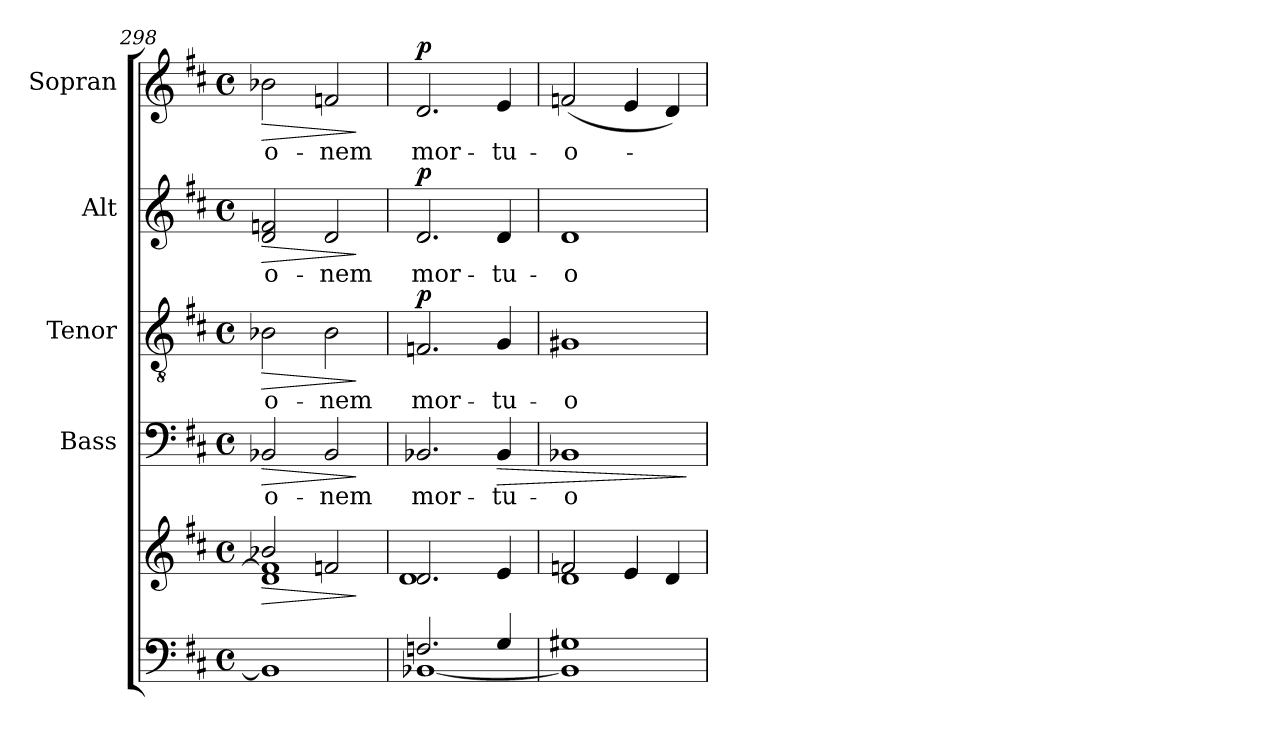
**kern	**kern	**dynam	**kern	**text	**dynam	**kern	**text	**dynam	**kern	**text	**dynam	**kern	**text	**dynam
*part5	*part5	*part5	*part4	*part4	*part4	*part3	*part3	*part3	*part2	*part2	*part2	*part1	*part1	*part1
*staff6	*staff5	*staff5/6	*staff4	*staff4	*staff4	*staff3	*staff3	*staff3	*staff2	*staff2	*staff2	*staff1	*staff1	*staff1
*	*	*	*I"Bass	*	*	*I"Tenor	*	*	*I"Alt	*	*	*I"Sopran	*	*
*	*	*	*I'B.	*	*	*I'T.	*	*	*I'A.	*	*	*I'S.	*	*
*clefF4	*clefG2	*	*clefF4	*	*	*clefGv2	*	*	*clefG2	*	*	*clefG2	*	*
*k[f#c#]	*k[f#c#]	*	*k[f#c#]	*	*	*k[f#c#]	*	*	*k[f#c#]	*	*	*k[f#c#]	*	*
*D:	*D:	*	*D:	*	*	*D:	*	*	*D:	*	*	*D:	*	*
*M4/4	*M4/4	*	*M4/4	*	*	*M4/4	*	*	*M4/4	*	*	*M4/4	*	*
*met(c)	*met(c)	*	*met(c)	*	*	*met(c)	*	*	*met(c)	*	*	*met(c)	*	*
=298	=298	=298	=298	=298	=298	=298	=298	=298	=298	=298	=298	=298	=298	=298
!	!	!LO:HP:b	!	!LO:LY:b	!LO:HP:b	!	!LO:LY:b	!LO:HP:b	!	!LO:LY:b	!LO:HP:b	!	!LO:LY:b	!LO:HP:b
*	*^	*	*	*	*	*	*	*	*	*	*	*	*	*
1BB-]	2b-X/	1d 1f]	>	2BB-X/	-o-	>	2B-X\	-o-	>	2d/ 2fn/	-o-	>	2b-X\	-o-	>
!	!	!	!	!	!LO:LY:b	!	!	!LO:LY:b	!	!	!LO:LY:b	!	!	!LO:LY:b	!
.	2fn/	.	.	2BB-/	-nem	.	2B-\	-nem	.	2d/	-nem	.	2fn/	-nem	.
*	*v	*v	*	*	*	*	*	*	*	*	*	*	*	*	*
.	.	]	.	.	]	.	.	]	.	.	]	.	.	]
=299	=299	=299	=299	=299	=299	=299	=299	=299	=299	=299	=299	=299	=299	=299
*^	*^	*	*	*	*	*	*	*	*	*	*	*	*	*
!	!	!	!	!	!	!LO:LY:b	!	!	!LO:LY:b	!LO:DY:a	!	!LO:LY:b	!LO:DY:a	!	!LO:LY:b	!LO:DY:a
2.Fn/	[<1BB-X	2.d/	1d	.	2.BB-X/	mor-	.	2.Fn/	mor-	p	2.d/	mor-	p	2.d/	mor-	p
!	!	!	!	!	!	!LO:LY:b	!LO:HP:b	!	!LO:LY:b	!	!	!LO:LY:b	!	!	!LO:LY:b	!
4G/	.	4e/	.	.	4BB-/	-tu-	>	4G/	-tu-	.	4d/	-tu-	.	4e/	-tu-	.
=300	=300	=300	=300	=300	=300	=300	=300	=300	=300	=300	=300	=300	=300	=300	=300	=300
!	!	!	!	!	!	!LO:LY:b	!	!	!LO:LY:b	!	!	!LO:LY:b	!	!	!LO:LY:b	!
1G#X	1BB-]	2fn/	1d	.	1BB-X	-o-	.	1G#X	-o-	.	1d	-o-	.	(<2fn/	-o-	.
.	.	4e/	.	.	.	.	.	.	.	.	.	.	.	4e/	.	.
.	.	4d/	.	.	.	.	.	.	.	.	.	.	.	4d/)	.	.
*v	*v	*	*	*	*	*	*	*	*	*	*	*	*	*	*	*
*	*v	*v	*	*	*	*	*	*	*	*	*	*	*	*	*
.	.	.	.	.	]	.	.	.	.	.	.	.	.	.
=	=	=	=	=	=	=	=	=	=	=	=	=	=	=
*-	*-	*-	*-	*-	*-	*-	*-	*-	*-	*-	*-	*-	*-	*-
